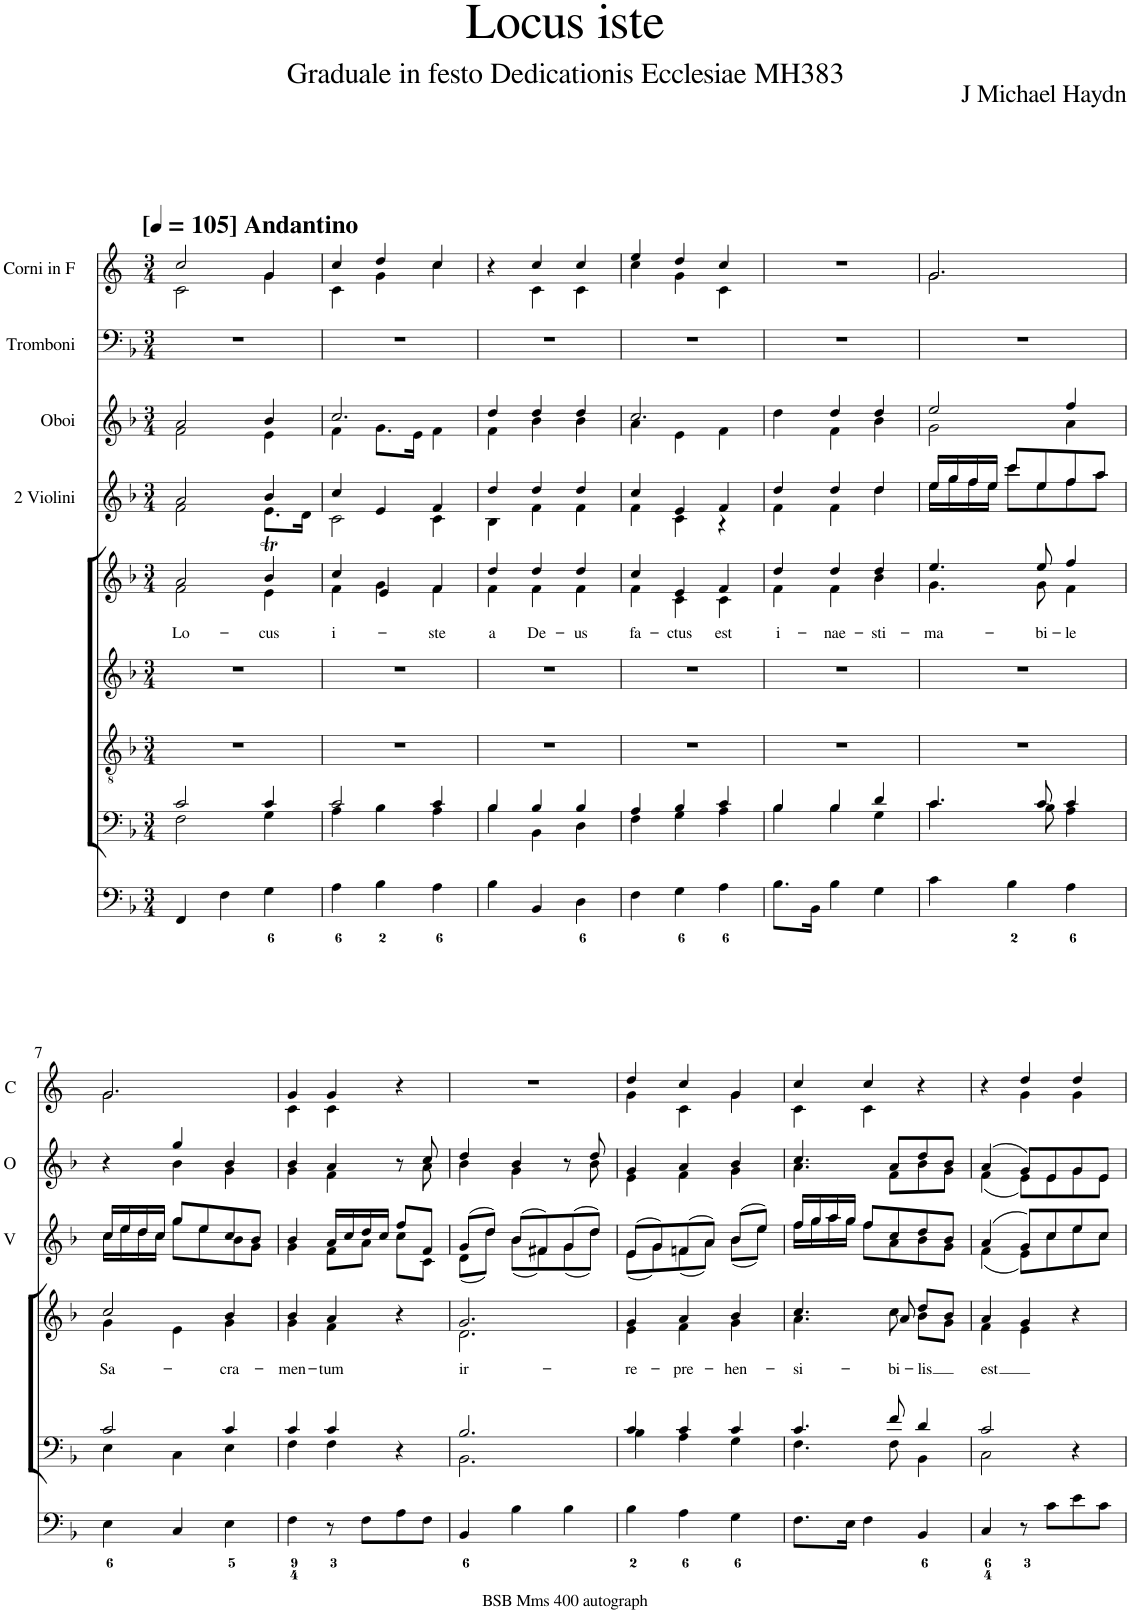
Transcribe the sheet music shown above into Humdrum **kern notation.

**kern	**kern	**kern	**kern	**kern	**text	**kern	**kern	**kern	**kern	**kern	**kern
*part11	*part10	*part9	*part8	*part7	*part7	*part6	*part5	*part4	*part3	*part2	*part1
*staff11	*staff10	*staff9	*staff8	*staff7	*staff7	*staff6	*staff5	*staff4	*staff3	*staff2	*staff1
*I"Organ	*I"Voice	*I"Tenor	*I"Alto	*I"Voice	*	*I"Violin	*I"Violin	*I"2 Violini	*I"Oboi	*I"Tromboni	*I"Corni in F
*	*	*	*	*	*	*I'Vln	*I'Vln	*I'V	*I'O	*I'T	*I'C
*stria5	*stria5	*stria5	*stria5	*stria5	*	*stria5	*stria5	*stria5	*stria5	*stria5	*stria5
*clefF4	*clefF4	*clefGv2	*clefG2	*clefG2	*	*clefG2	*clefG2	*clefG2	*clefG2	*clefF4	*clefG2
*	*	*	*	*	*	*	*	*	*	*	*Trd4c7
*k[b-]	*k[b-]	*k[b-]	*k[b-]	*k[b-]	*	*k[b-]	*k[b-]	*k[b-]	*k[b-]	*k[b-]	*k[]
*M3/4	*M3/4	*M3/4	*M3/4	*M3/4	*	*M3/4	*M3/4	*M3/4	*M3/4	*M3/4	*M3/4
*MM105	*MM105	*MM105	*MM105	*MM105	*	*MM105	*MM105	*MM105	*MM105	*MM105	*MM105
=1	=1	=1	=1	=1	=1	=1	=1	=1	=1	=1	=1
*	*^	*	*	*	*	*	*	*	*	*	*
!	!	!	!	!	!	!	!	!	!	!	!	!LO:TX:a:B:t=[
!	!	!	!	!	!	!	!	!	!	!	!	!LO:TX:a:B:t=] Andantino
!	!	!	!	!	!	!LO:LY:b	!	!	!	!	!	!
*	*	*	*	*	*^	*	*	*	*^	*^	*	*^
4FF/	2c/	2F\	2.r	2.r	2a/	2f\	Lo-	2f	2a	2a/	2f\	2a/	2f\	2.r	2cc/	2c\
4F\	.	.	.	.	.	.	.	.	.	.	.	.	.	.	.	.
!	!	!	!	!	!	!	!LO:LY:b	!	!	!	!	!	!	!	!	!
4G\	4c/	4G\	.	.	4b-/	4e\	-cus	8.et/L	4b-	4b-/	8.et\L	4b-/	4e\	.	4g/	4g\
.	.	.	.	.	.	.	.	16d/Jk	.	.	16d\Jk	.	.	.	.	.
=2	=2	=2	=2	=2	=2	=2	=2	=2	=2	=2	=2	=2	=2	=2	=2	=2
!	!	!	!	!	!	!	!LO:LY:b	!	!	!	!	!	!	!	!	!
4A\	2c/	4A\	2.r	2.r	4cc/	4f\	i-	2c	4cc	4cc/	2c\	2.cc/	4f\	2.r	4cc/	4c\
4B-\	.	4B-\	.	.	4e/	4g\	.	.	4e	4e/	.	.	8.g\L	.	4dd/	4g\
.	.	.	.	.	.	.	.	.	.	.	.	.	16e\Jk	.	.	.
!	!	!	!	!	!	!	!LO:LY:b	!	!	!	!	!	!	!	!	!
4A\	4c/	4A\	.	.	4f/	4f\	-ste	4c	4f	4f/	4c\	.	4f\	.	4cc/	4cc\
=3	=3	=3	=3	=3	=3	=3	=3	=3	=3	=3	=3	=3	=3	=3	=3	=3
!	!	!	!	!	!	!	!LO:LY:b	!	!	!	!	!	!	!	!	!
4B-\	4B-/	4B-\	2.r	2.r	4dd/	4f\	a	4B-	4dd	4dd/	4B-\	4dd/	4f\	2.r	4r	4ryy
!	!	!	!	!	!	!	!LO:LY:b	!	!	!	!	!	!	!	!	!
4BB-/	4B-/	4BB-\	.	.	4dd/	4f\	De-	4f	4dd	4dd/	4f\	4dd/	4b-\	.	4cc/	4c\
!	!	!	!	!	!	!	!LO:LY:b	!	!	!	!	!	!	!	!	!
4D\	4B-/	4D\	.	.	4dd/	4f\	-us	4f	4dd	4dd/	4f\	4dd/	4b-\	.	4cc/	4c\
=4	=4	=4	=4	=4	=4	=4	=4	=4	=4	=4	=4	=4	=4	=4	=4	=4
!	!	!	!	!	!	!	!LO:LY:b	!	!	!	!	!	!	!	!	!
4F\	4A/	4F\	2.r	2.r	4cc/	4f\	fa-	4f	4cc	4cc/	4f\	2.cc/	4a\	2.r	4ee/	4cc\
!	!	!	!	!	!	!	!LO:LY:b	!	!	!	!	!	!	!	!	!
4G\	4B-/	4G\	.	.	4e/	4c\	-ctus	4c	4e	4e/	4c\	.	4e\	.	4dd/	4g\
!	!	!	!	!	!	!	!LO:LY:b	!	!	!	!	!	!	!	!	!
4A\	4c/	4A\	.	.	4f/	4c\	est	4r	4f	4f/	4r	.	4f\	.	4cc/	4c\
=5	=5	=5	=5	=5	=5	=5	=5	=5	=5	=5	=5	=5	=5	=5	=5	=5
!	!	!	!	!	!	!	!LO:LY:b	!	!	!	!	!	!	!	!	!
*	*	*	*	*	*	*	*	*	*	*	*	*	*	*	*v	*v
8.B-\L	4B-/	4B-\	2.r	2.r	4dd/	4f\	i-	4f	4dd	4dd/	4f\	4dd\	4ryy	2.r	2.r
16BB-\Jk	.	.	.	.	.	.	.	.	.	.	.	.	.	.	.
!	!	!	!	!	!	!	!LO:LY:b	!	!	!	!	!	!	!	!
4B-\	4B-/	4B-\	.	.	4dd/	4f\	-nae-	4f	4dd	4dd/	4f\	4dd/	4f\	.	.
!	!	!	!	!	!	!	!LO:LY:b	!	!	!	!	!	!	!	!
4G\	4d/	4G\	.	.	4dd/	4b-\	-sti-	4dd	4dd	4dd/	4dd\	4dd/	4b-\	.	.
=6	=6	=6	=6	=6	=6	=6	=6	=6	=6	=6	=6	=6	=6	=6	=6
!	!	!	!	!	!	!	!LO:LY:b	!	!	!	!	!	!	!	!
*	*	*	*	*	*	*	*	*	*	*	*	*	*	*	*^
4c\	4.c/	4.c\	2.r	2.r	4.ee/	4.g\	-ma-	16ee\LL	16ee\LL	16ee/LL	16ee\LL	2ee/	2g\	2.r	2.g/	2.g\
.	.	.	.	.	.	.	.	16gg\J	16gg\J	16gg/	16gg\	.	.	.	.	.
.	.	.	.	.	.	.	.	16ff\L	16ff\L	16ff/	16ff\	.	.	.	.	.
.	.	.	.	.	.	.	.	16ee\JJ	16ee\JJ	16ee/JJ	16ee\JJ	.	.	.	.	.
4B-\	.	.	.	.	.	.	.	8ccc\L	8ccc\L	8ccc/L	8ccc\L	.	.	.	.	.
!	!	!	!	!	!	!	!LO:LY:b	!	!	!	!	!	!	!	!	!
.	8c/	8B-\	.	.	8ee/	8g\	-bi-	8ee\J	8ee\J	8ee/	8ee\	.	.	.	.	.
!	!	!	!	!	!	!	!LO:LY:b	!	!	!	!	!	!	!	!	!
4A\	4c/	4A\	.	.	4ff/	4f\	-le	8ff\L	8ff\L	8ff/	8ff\	4ff/	4a\	.	.	.
.	.	.	.	.	.	.	.	8aa\J	8aa\J	8aa/J	8aa\J	.	.	.	.	.
!!LO:LB:g=z	!!
=7	=7	=7	=7	=7	=7	=7	=7	=7	=7	=7	=7	=7	=7	=7	=7	=7
!	!	!	!	!	!	!	!LO:LY:b	!	!	!	!	!	!	!	!	!
4E\	2c/	4E\	2.r	2.r	2cc/	4g\	Sa-	16cc\LL	16cc\LL	16cc/LL	16cc\LL	4r	4ryy	2.r	2.g/	2.g\
.	.	.	.	.	.	.	.	16ee\J	16ee\J	16ee/	16ee\	.	.	.	.	.
.	.	.	.	.	.	.	.	16dd\L	16dd\L	16dd/	16dd\	.	.	.	.	.
.	.	.	.	.	.	.	.	16cc\JJ	16cc\JJ	16cc/JJ	16cc\JJ	.	.	.	.	.
4C/	.	4C\	.	.	.	4e\	.	8gg\L	8gg\L	8gg/L	8gg\L	4gg/	4b-\	.	.	.
.	.	.	.	.	.	.	.	8ee\J	8ee\J	8ee/	8ee\	.	.	.	.	.
!	!	!	!	!	!	!	!LO:LY:b	!	!	!	!	!	!	!	!	!
4E\	4c/	4E\	.	.	4b-/	4g\	-cra-	8b-/L	8cc\L	8cc/	8b-\	4b-/	4g\	.	.	.
.	.	.	.	.	.	.	.	8g/J	8b-\J	8b-/J	8g\J	.	.	.	.	.
=8	=8	=8	=8	=8	=8	=8	=8	=8	=8	=8	=8	=8	=8	=8	=8	=8
!	!	!	!	!	!	!	!LO:LY:b	!	!	!	!	!	!	!	!	!
4F\	4c/	4F\	2.r	2.r	4b-/	4g\	-men-	4g	4b-	4b-/	4g\	4b-/	4g\	2.r	4g/	4c\
!	!	!	!	!	!	!	!LO:LY:b	!	!	!	!	!	!	!	!	!
8r	4c/	4F\	.	.	4a/	4f\	-tum	8f/L	16a\LL	16a/LL	8f\L	4a/	4f\	.	4g/	4c\
.	.	.	.	.	.	.	.	.	16cc\J	16cc/	.	.	.	.	.	.
8F\L	.	.	.	.	.	.	.	8a/J	16dd\L	16dd/	8a\J	.	.	.	.	.
.	.	.	.	.	.	.	.	.	16cc\JJ	16cc/JJ	.	.	.	.	.	.
8A\	4r	4ryy	.	.	4r	4ryy	.	8cc/L	8ff\L	8ff/L	8cc\L	8r	8ryy	.	4r	4ryy
8F\J	.	.	.	.	.	.	.	8c/J	8f\J	8f/J	8c\J	8cc/	8a\	.	.	.
*	*	*	*	*	*	*	*	*	*	*	*	*	*	*	*v	*v
=9	=9	=9	=9	=9	=9	=9	=9	=9	=9	=9	=9	=9	=9	=9	=9
!	!	!	!	!	!	!	!LO:LY:b	!	!	!	!	!	!	!	!
4BB-/	2.B-/	2.BB-\	2.r	2.r	2.g/	2.d\	ir-	(8d/L	(8g\L	(8g/L	(8d\L	4dd/	4b-\	2.r	2.r
.	.	.	.	.	.	.	.	8dd/J)	8dd\J)	8dd/J)	8dd\J)	.	.	.	.
4B-\	.	.	.	.	.	.	.	(8b-/L	(8b-/L	(8b-/L	(8b-\L	4b-/	4g\	.	.
.	.	.	.	.	.	.	.	8f#X/J)	8f#X/J)	8f#X/)	8f#\)	.	.	.	.
4B-\	.	.	.	.	.	.	.	(8g\L	(8g\L	(8g/	(8g\	8r	8ryy	.	.
.	.	.	.	.	.	.	.	8dd\J)	8dd\J)	8dd/J)	8dd\J)	8dd/	8b-\	.	.
=10	=10	=10	=10	=10	=10	=10	=10	=10	=10	=10	=10	=10	=10	=10	=10
!	!	!	!	!	!	!	!LO:LY:b	!	!	!	!	!	!	!	!
*	*	*	*	*	*	*	*	*	*	*	*	*	*	*	*^
4B-\	4c/	4B-\	2.r	2.r	4g/	4e\	-re-	(8e/L	(8e/L	(8e/L	(8e\L	4g/	4e\	2.r	4dd/	4g\
.	.	.	.	.	.	.	.	8g/J)	8g/J)	8g/)	8g\)	.	.	.	.	.
!	!	!	!	!	!	!	!LO:LY:b	!	!	!	!	!	!	!	!	!
4A\	4c/	4A\	.	.	4a/	4f\	-pre-	(8f/L	(8fn/L	(8fn/	(8f\	4a/	4f\	.	4cc/	4c\
.	.	.	.	.	.	.	.	8a/J)	8a/J)	8a/J)	8a\J)	.	.	.	.	.
!	!	!	!	!	!	!	!LO:LY:b	!	!	!	!	!	!	!	!	!
4G\	4c/	4G\	.	.	4b-/	4g\	-hen-	(8b-\L	(8b-\L	(8b-/L	(8b-\L	4b-/	4g\	.	4g/	4g\
.	.	.	.	.	.	.	.	8ee\J)	8ee\J)	8ee/J)	8ee\J)	.	.	.	.	.
=11	=11	=11	=11	=11	=11	=11	=11	=11	=11	=11	=11	=11	=11	=11	=11	=11
!	!	!	!	!	!	!	!LO:LY:b	!	!	!	!	!	!	!	!	!
8.F\L	4.c/	4.F\	2.r	2.r	4.cc/	4.a\	-si-	16ff\LL	16ff\LL	16ff/LL	16ff\LL	4.cc/	4.a\	2.r	4cc/	4c\
.	.	.	.	.	.	.	.	16gg\J	16gg\J	16gg/	16gg\	.	.	.	.	.
.	.	.	.	.	.	.	.	16aa\L	16aa\L	16aa/	16aa\	.	.	.	.	.
16E\Jk	.	.	.	.	.	.	.	16gg\JJ	16gg\JJ	16gg/JJ	16gg\JJ	.	.	.	.	.
4F\	.	.	.	.	.	.	.	8ff\L	8ff\L	8ff/L	8ff\L	.	.	.	4cc/	4c\
!	!	!	!	!	!	!	!LO:LY:b	!	!	!	!	!	!	!	!	!
.	8f/	8F\	.	.	8a/	8cc\	-bi-	8a\J	8cc\J	8cc/	8a\	8a/L	8f\L	.	.	.
!	!	!	!	!	!	!	!LO:LY:b	!	!	!	!	!	!	!	!	!
4BB-/	4d/	4BB-\	.	.	8dd/L	8b-\L	-lis	8b-/L	8dd\L	8dd/	8b-\	8dd/	8b-\	.	4r	4ryy
.	.	.	.	.	8b-/J	8g\J	.	8g/J	8b-\J	8b-/J	8g\J	8b-/J	8g\J	.	.	.
=12	=12	=12	=12	=12	=12	=12	=12	=12	=12	=12	=12	=12	=12	=12	=12	=12
!	!	!	!	!	!	!	!LO:LY:b	!	!	!	!	!	!	!	!	!
4C/	2c/	2C\	2.r	2.r	4a/	4f\	est	(4f	(4a	(4a/	(4f\	(4a/	(4f\	2.r	4r	4ryy
8r	.	.	.	.	4g/	4e\	.	8e/L)	8g/L)	8g/L)	8e\L)	8g/L)	8e\L)	.	4dd/	4g\
8c\L	.	.	.	.	.	.	.	8cc/J	8cc/J	8cc/	8cc\	8e/	8e\	.	.	.
8e\	4r	4ryy	.	.	4r	4ryy	.	8ee\L	8ee\L	8ee/	8ee\	8g/	8g\	.	4dd/	4g\
8c\J	.	.	.	.	.	.	.	8cc\J	8cc\J	8cc/J	8cc\J	8e/J	8e\J	.	.	.
*	*	*	*	*	*	*	*	*	*	*v	*v	*	*	*	*v	*v
*	*v	*v	*	*	*v	*v	*	*	*	*	*v	*v	*	*
=	=	=	=	=	=	=	=	=	=	=	=
*-	*-	*-	*-	*-	*-	*-	*-	*-	*-	*-	*-
